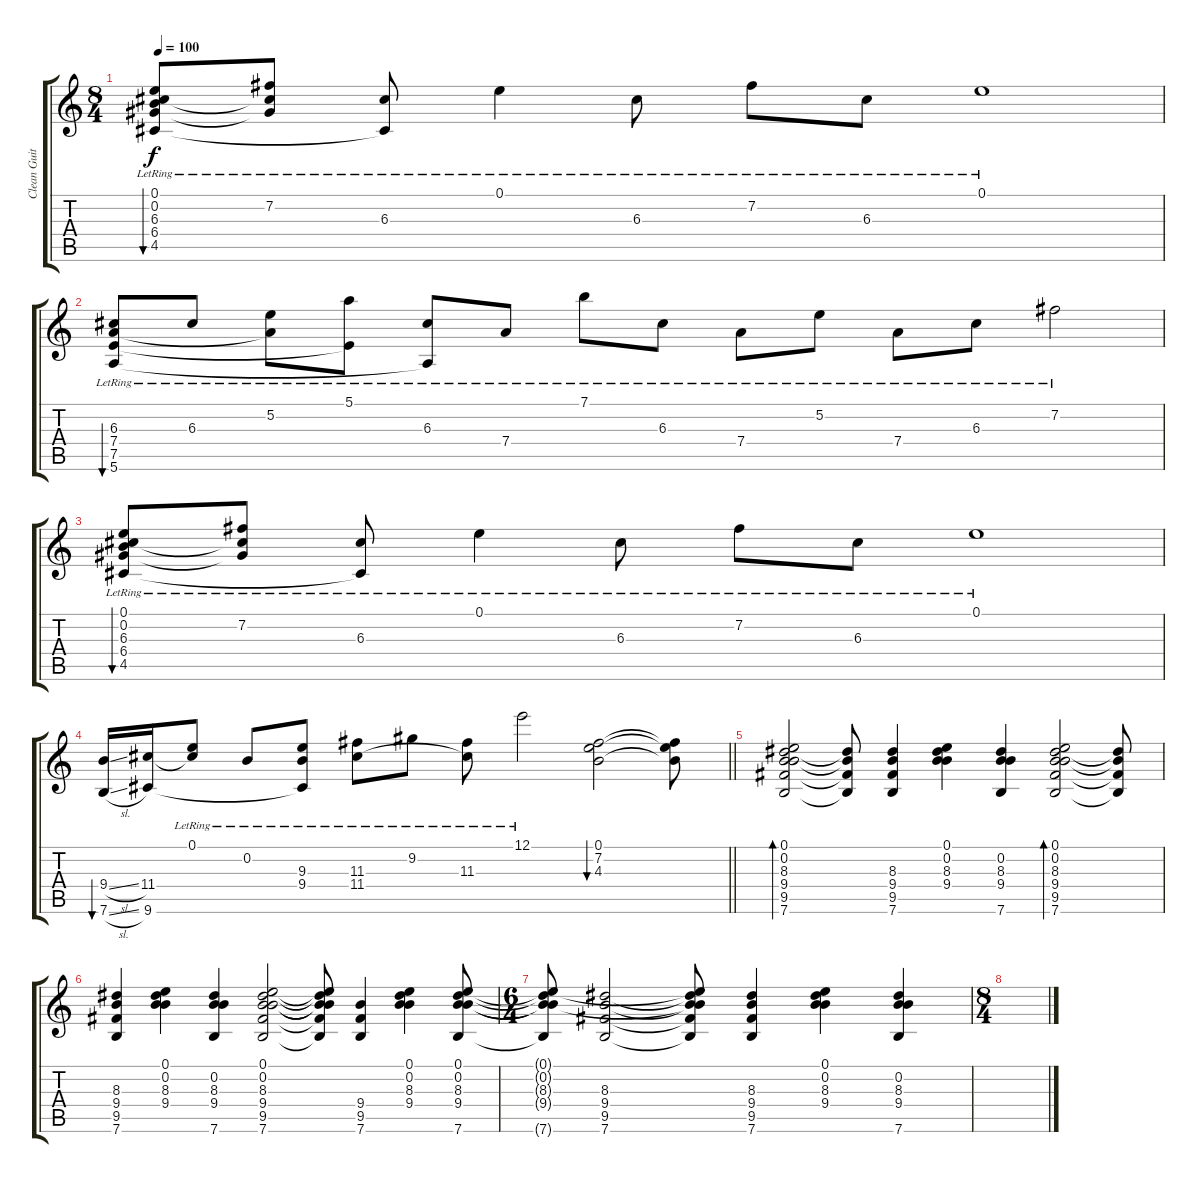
\track ("Clean Guitar" "Clean Guit") {instrument electricguitarclean}
\staff {score tabs}
\tuning (E4 B3 G3 D3 A2 E2) {hide}
\ts (8 4)
\tempo 100
\clef g2
\ks c
(0.1{lr} 0.2{lr} 6.3{lr} 6.4{lr} 4.5{lr}).8{bu 240 dy f instrument electricguitarclean} (7.2{lr} 6.3{t} 6.4{t}).8 (6.3{lr} 4.5{t}).8 0.1{lr}.4 6.3{lr}.8 7.2{lr}.8 6.3{lr}.8 0.1{lr}.1 |
(6.3{lr} 7.4{lr} 7.5{lr} 5.6{lr}).8{bu 480} 6.3{lr}.8 (5.2{lr} 7.4{t}).8 (5.1{lr} 7.5{t}).8 (6.3{lr} 5.6{t}).8 7.4{lr}.8 7.1{lr}.8 6.3{lr}.8 7.4{lr}.8 5.2{lr}.8 7.4{lr}.8 6.3{lr}.8 7.2{lr}.2 |
(0.1{lr} 0.2{lr} 6.3{lr} 6.4{lr} 4.5{lr}).8{bu 240 instrument electricguitarclean} (7.2{lr} 6.3{t} 6.4{t}).8 (6.3{lr} 4.5{t}).8 0.1{lr}.4 6.3{lr}.8 7.2{lr}.8 6.3{lr}.8 0.1{lr}.1 |
\barLineRight lightlight
(9.4{sl} 7.6{sl}).16{bu 480} (11.4 9.6).16 (0.1{lr} 11.4{t}).8 0.2{lr}.8 (9.3{lr} 9.4 9.6{t}).8 (11.3{lr} 11.4).8 9.2{lr}.8 (11.3{lr} 11.4{t}).8 12.1{lr}.2 (0.1 7.2 4.3).2{bu 240} (0.1{t} 7.2{t} 4.3{t}).8 |
(0.1 0.2 8.3 9.4 9.5 7.6).2{bd 120} (8.3{t} 9.4{t} 9.5{t} 7.6{t}).8 (8.3 9.4 9.5 7.6).4 (0.1 0.2 8.3 9.4).4 (0.2 8.3 9.4 7.6).4 (0.1 0.2 8.3 9.4 9.5 7.6).2{bd 120} (8.3{t} 9.4{t} 9.5{t} 7.6{t}).8 |
(8.3 9.4 9.5 7.6).4 (0.1 0.2 8.3 9.4).4 (0.2 8.3 9.4 7.6).4 (0.1 0.2 8.3 9.4 9.5 7.6).2 (0.1{t} 0.2{t} 8.3{t} 9.4{t} 9.5{t} 7.6{t}).8 (9.4 9.5 7.6).4 (0.1 0.2 8.3 9.4).4 (0.1 0.2 8.3 9.4 7.6).8 |
\ts (6 4)
(0.1{t} 0.2{t} 8.3{t} 9.4{t} 7.6{t}).8 (8.3 9.4 9.5 7.6).2 (0.1{t} 0.2{t} 8.3{t} 9.4{t} 9.5{t} 7.6{t}).8 (8.3 9.4 9.5 7.6).4 (0.1 0.2 8.3 9.4).4 (0.2 8.3 9.4 7.6).4 |
\ts (8 4)
